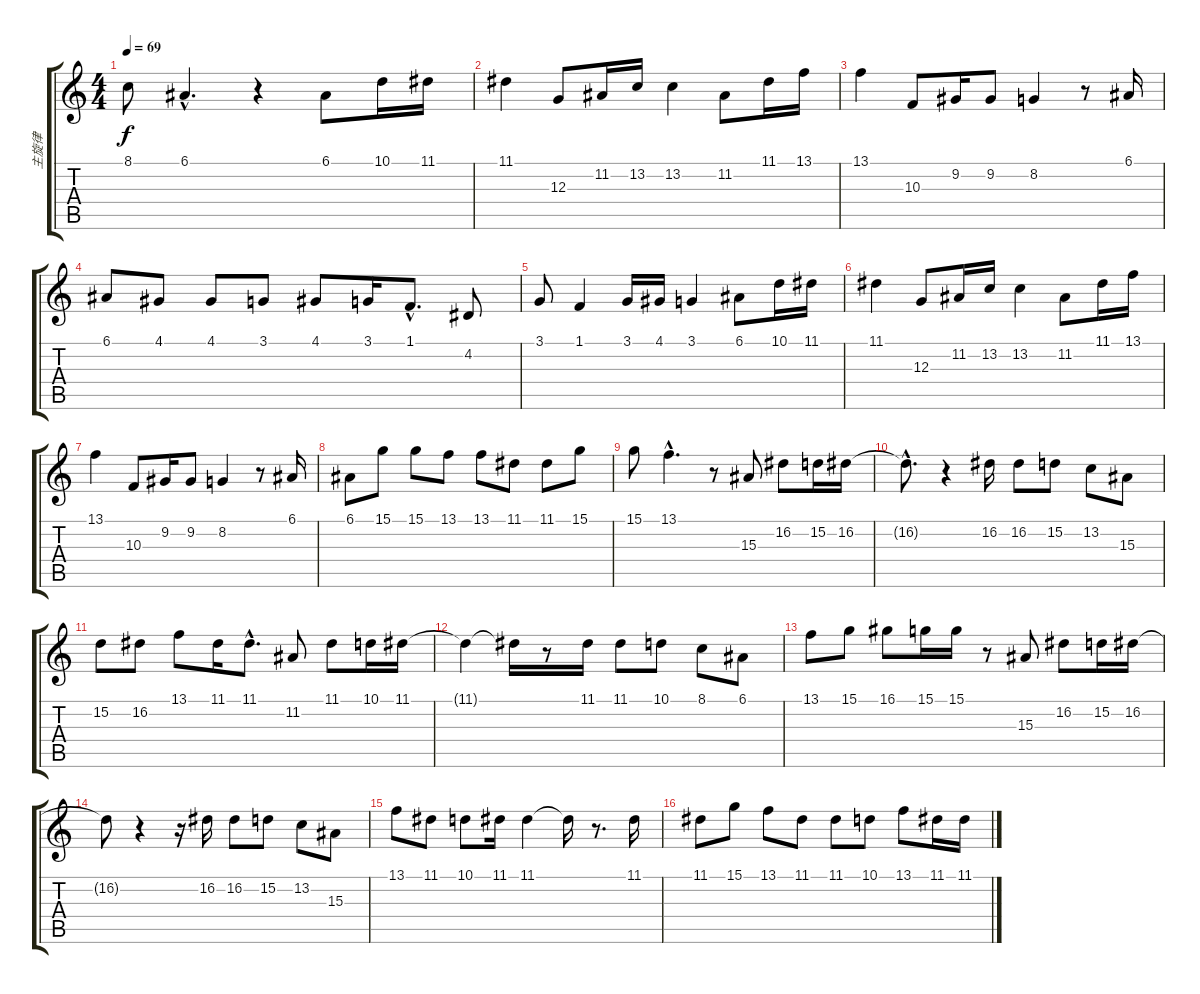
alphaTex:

\track ("主旋律" "主旋律") {instrument recorder}
\staff {score tabs}
\tuning (E4 B3 G3 D3 A2 E2) {hide}
\ts (4 4)
\tempo 69
\clef g2
\ks c
8.1{t}.8{dy f} 6.1{hac}.4{d} r.4 6.1.8 10.1.16 11.1.16 |
11.1.4 12.3.8 11.2.16 13.2.16 13.2.4 11.2.8 11.1.16 13.1.16 |
13.1.4 10.3.8 9.2.16 9.2.8 8.2.4 r.8 6.1.16 |
6.1.8 4.1.8 4.1.8 3.1.8 4.1.8 3.1.16 1.1{hac}.8{d} 4.2.8 |
3.1.8 1.1.4 3.1.16 4.1.16 3.1.4 6.1.8 10.1.16 11.1.16 |
11.1.4 12.3.8 11.2.16 13.2.16 13.2.4 11.2.8 11.1.16 13.1.16 |
13.1.4 10.3.8 9.2.16 9.2.8 8.2.4 r.8 6.1.16 |
6.1.8 15.1.8 15.1.8 13.1.8 13.1.8 11.1.8 11.1.8 15.1.8 |
15.1.8 13.1{hac}.4{d} r.8 15.3.8 16.2.8 15.2.16 16.2.16 |
16.2{hac t}.8{d} r.4 16.2.16 16.2.8 15.2.8 13.2.8 15.3.8 |
15.2.8 16.2.8 13.1.8 11.1.16 11.1{hac}.8{d} 11.2.8 11.1.8 10.1.16 11.1.16 |
11.1{t}.4 11.1{t}.16 r.8 11.1.16 11.1.8 10.1.8 8.1.8 6.1.8 |
13.1.8 15.1.8 16.1.8 15.1.16 15.1.16 r.8 15.3.8 16.2.8 15.2.16 16.2.16 |
16.2{t}.8 r.4 r.16 16.2.16 16.2.8 15.2.8 13.2.8 15.3.8 |
13.1.8 11.1.8 10.1.8 11.1.16 11.1.4 11.1{t}.16 r.8{d} 11.1.16 |
11.1.8 15.1.8 13.1.8 11.1.8 11.1.8 10.1.8 13.1.8 11.1.16 11.1.16
